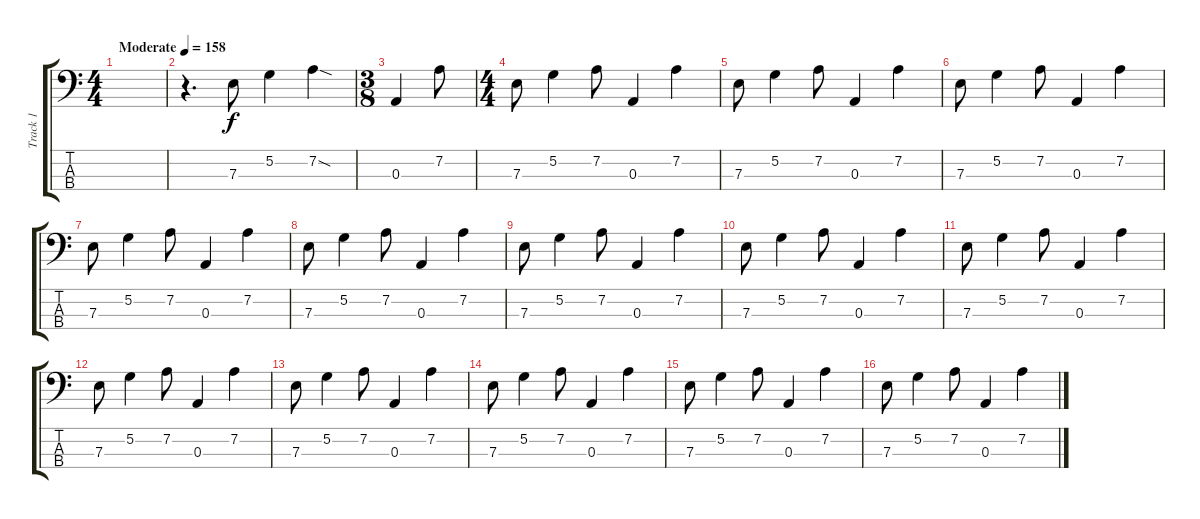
\track ("Track 1" "Track 1") {instrument electricbasspick}
\staff {score tabs}
\tuning (G2 D2 A1 E1) {hide}
\ts (4 4)
\tempo (158 "Moderate")
\clef f4
\ks c
|
r.4{d} 7.3.8 5.2.4 7.2{sod}.4 |
\ts (3 8)
0.3.4 7.2.8 |
\ts (4 4)
7.3.8 5.2.4 7.2.8 0.3.4 7.2.4 |
7.3.8 5.2.4 7.2.8 0.3.4 7.2.4 |
7.3.8 5.2.4 7.2.8 0.3.4 7.2.4 |
7.3.8 5.2.4 7.2.8 0.3.4 7.2.4 |
7.3.8 5.2.4 7.2.8 0.3.4 7.2.4 |
7.3.8 5.2.4 7.2.8 0.3.4 7.2.4 |
7.3.8 5.2.4 7.2.8 0.3.4 7.2.4 |
7.3.8 5.2.4 7.2.8 0.3.4 7.2.4 |
7.3.8 5.2.4 7.2.8 0.3.4 7.2.4 |
7.3.8 5.2.4 7.2.8 0.3.4 7.2.4 |
7.3.8 5.2.4 7.2.8 0.3.4 7.2.4 |
7.3.8 5.2.4 7.2.8 0.3.4 7.2.4 |
7.3.8 5.2.4 7.2.8 0.3.4 7.2.4
